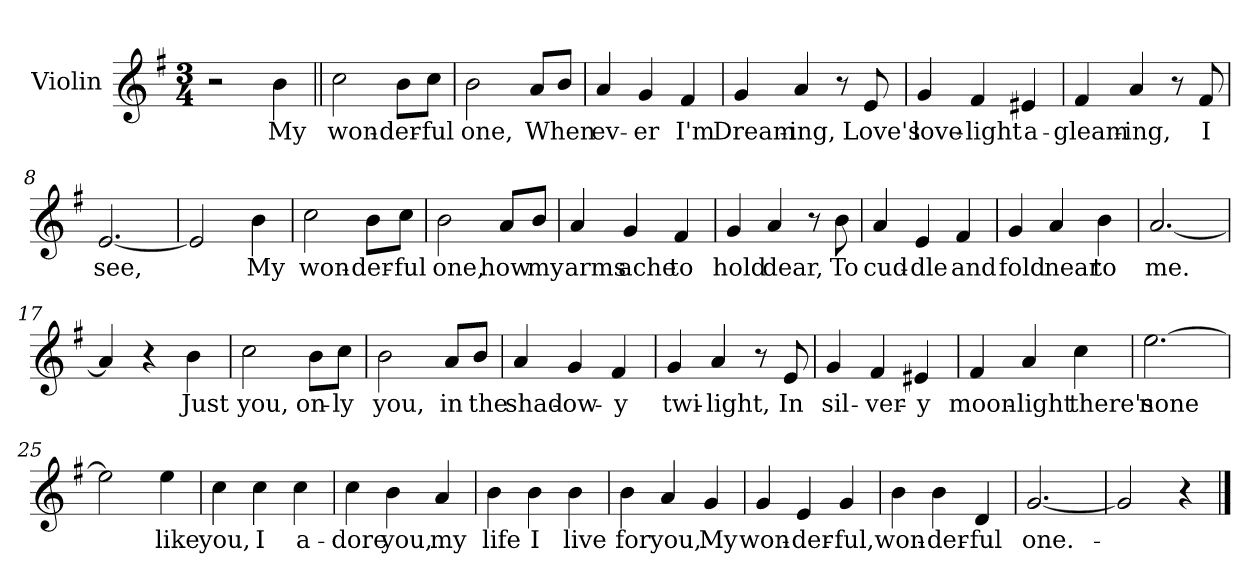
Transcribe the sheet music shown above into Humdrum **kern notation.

**kern	**text
*part1	*part1
*staff1	*staff1
*I"Violin	*
*I'Vln	*
*clefG2	*
*k[f#]	*
*G:	*
*M3/4	*
=1	=1
2r	.
4b\	My
=2||	=2||
2cc\	won-
8b\L	-der-
8cc\J	-ful
=3	=3
2b\	one,
8a/L	When
8b/J	.
=4	=4
4a/	ev-
4g/	-er
4f#/	I'm
!!LO:LB:g=z
=5	=5
4g/	Dream-
4a/	-ing,
8r	.
8e/	Love's
=6	=6
4g/	love-
4f#/	-light
4e#X/	a-
=7	=7
4f#/	-gleam-
4a/	-ing,
8r	.
8f#/	I
=8	=8
[2.e/	see,
!!LO:LB:g=z
=9	=9
2e/]	.
4b\	My
=10	=10
2cc\	won-
8b\L	-der-
8cc\J	-ful
=11	=11
2b\	one,
8a/L	how
8b/J	my
=12	=12
4a/	arms
4g/	ache
4f#/	to
!!LO:LB:g=z
=13	=13
4g/	hold
4a/	dear,
8r	.
8b\	To
=14	=14
4a/	cud-
4e/	-dle
4f#/	and
=15	=15
4g/	fold
4a/	near
4b\	to
=16	=16
[2.a/	me.
!!LO:LB:g=z
=17	=17
4a/]	.
4r	.
4b\	Just
=18	=18
2cc\	you,
8b\L	on-
8cc\J	-ly
=19	=19
2b\	you,
8a/L	in
8b/J	the
=20	=20
4a/	shad-
4g/	-ow-
4f#/	-y
!!LO:LB:g=z
=21	=21
4g/	twi-
4a/	-light,
8r	.
8e/	In
=22	=22
4g/	sil-
4f#/	-ver-
4e#X/	-y
=23	=23
4f#/	moon-
4a/	-light
4cc\	there's
=24	=24
[2.ee\	none
=25	=25
2ee\]	.
4ee\	like
=26	=26
4cc\	you,
4cc\	I
4cc\	a-
=27	=27
4cc\	-dore
4b\	you,
4a/	my
=28	=28
4b\	life
4b\	I
4b\	live
!!LO:LB:g=z
=29	=29
4b\	for
4a/	you,
4g/	My
=30	=30
4g/	won-
4e/	-der-
4g/	-ful,
=31	=31
4b\	won-
4b\	-der-
4d/	-ful
=32	=32
[2.g/	one.-
=33	=33
2g/]	.
4r	.
==	==
*-	*-
